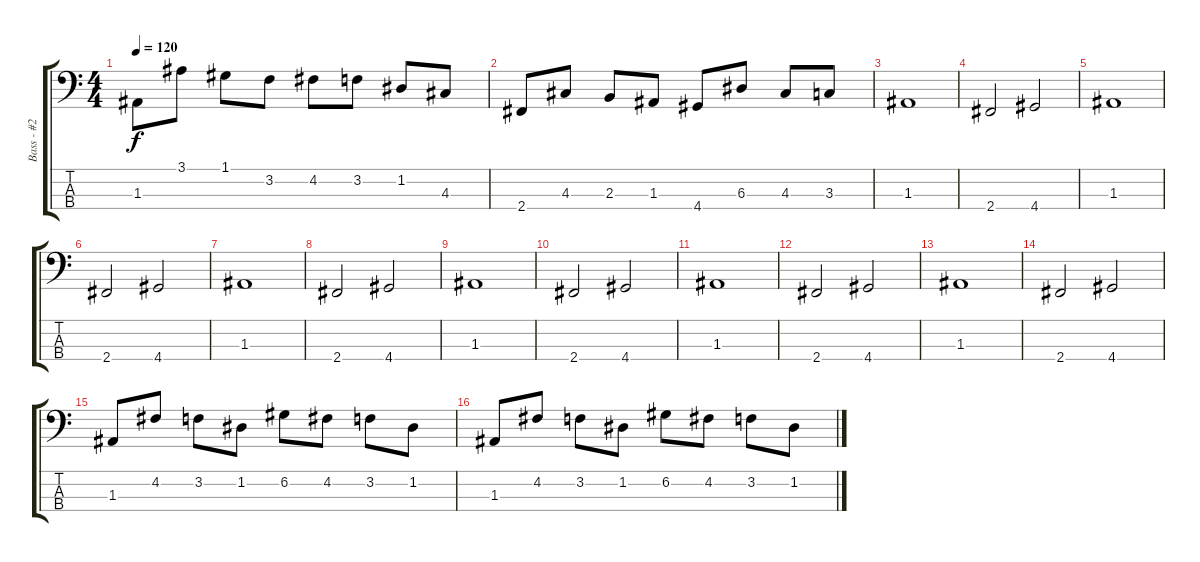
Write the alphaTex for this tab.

\track ("Bass - #2" "Bass - #2") {instrument slapbass1}
\staff {score tabs}
\tuning (G2 D2 A1 E1) {hide}
\ts (4 4)
\tempo 120
\clef f4
\ks c
1.3.8{dy f} 3.1.8 1.1.8 3.2.8 4.2.8 3.2.8 1.2.8 4.3.8 |
2.4.8 4.3.8 2.3.8 1.3.8 4.4.8 6.3.8 4.3.8 3.3.8 |
1.3.1 |
2.4.2 4.4.2 |
1.3.1 |
2.4.2 4.4.2 |
1.3.1 |
2.4.2 4.4.2 |
1.3.1 |
2.4.2 4.4.2 |
1.3.1 |
2.4.2 4.4.2 |
1.3.1 |
2.4.2 4.4.2 |
1.3.8 4.2.8 3.2.8 1.2.8 6.2.8 4.2.8 3.2.8 1.2.8 |
1.3.8 4.2.8 3.2.8 1.2.8 6.2.8 4.2.8 3.2.8 1.2.8
